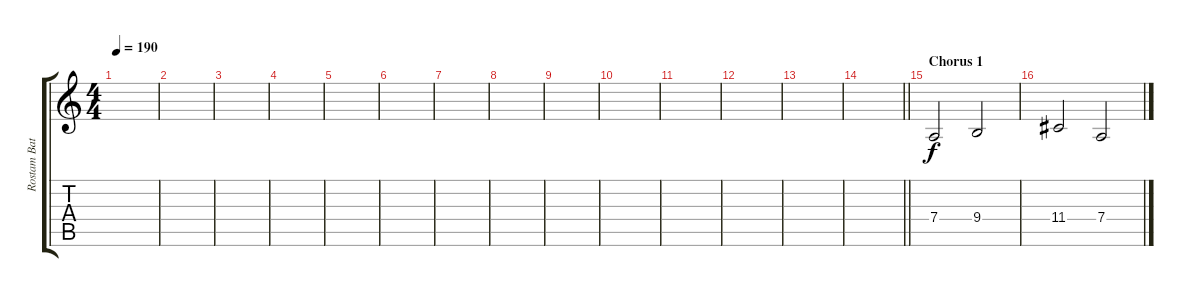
\track ("Rostam Batmanglij  - Keyboard" "Rostam Bat") {instrument whistle}
\staff {score tabs}
\tuning (E4 B3 G3 D3 A2 E2) {hide}
\ts (4 4)
\tempo 190
\clef g2
\ks c
|
|
|
|
|
|
|
|
|
|
|
|
|
\barLineRight lightlight
|
\section ("" "Chorus 1")
7.4.2 9.4.2 |
11.4.2 7.4.2
